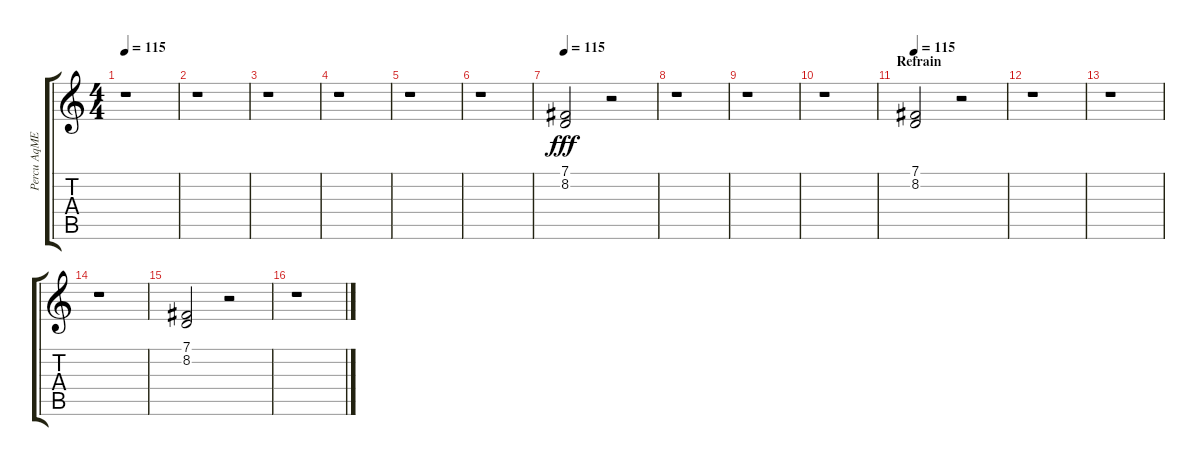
\track ("Percu AqME" "Percu AqME") {instrument tinklebell}
\staff {score tabs}
\tuning (B3 Gb3 D3 A2 E2 B1) {hide}
\ts (4 4)
\tempo 115
\clef g2
\ks c
r.1{dy fff} |
r.1 |
r.1 |
r.1 |
r.1 |
r.1 |
\section ("" "")
\tempo 115
(7.1 8.2).2{volume 16 balance 0 instrument tinklebell} r.2 |
r.1 |
r.1 |
r.1 |
\section ("" "Refrain")
\tempo 115
(7.1 8.2).2{volume 16 balance 0 instrument tinklebell} r.2 |
r.1 |
r.1 |
r.1 |
(7.1 8.2).2 r.2 |
r.1
